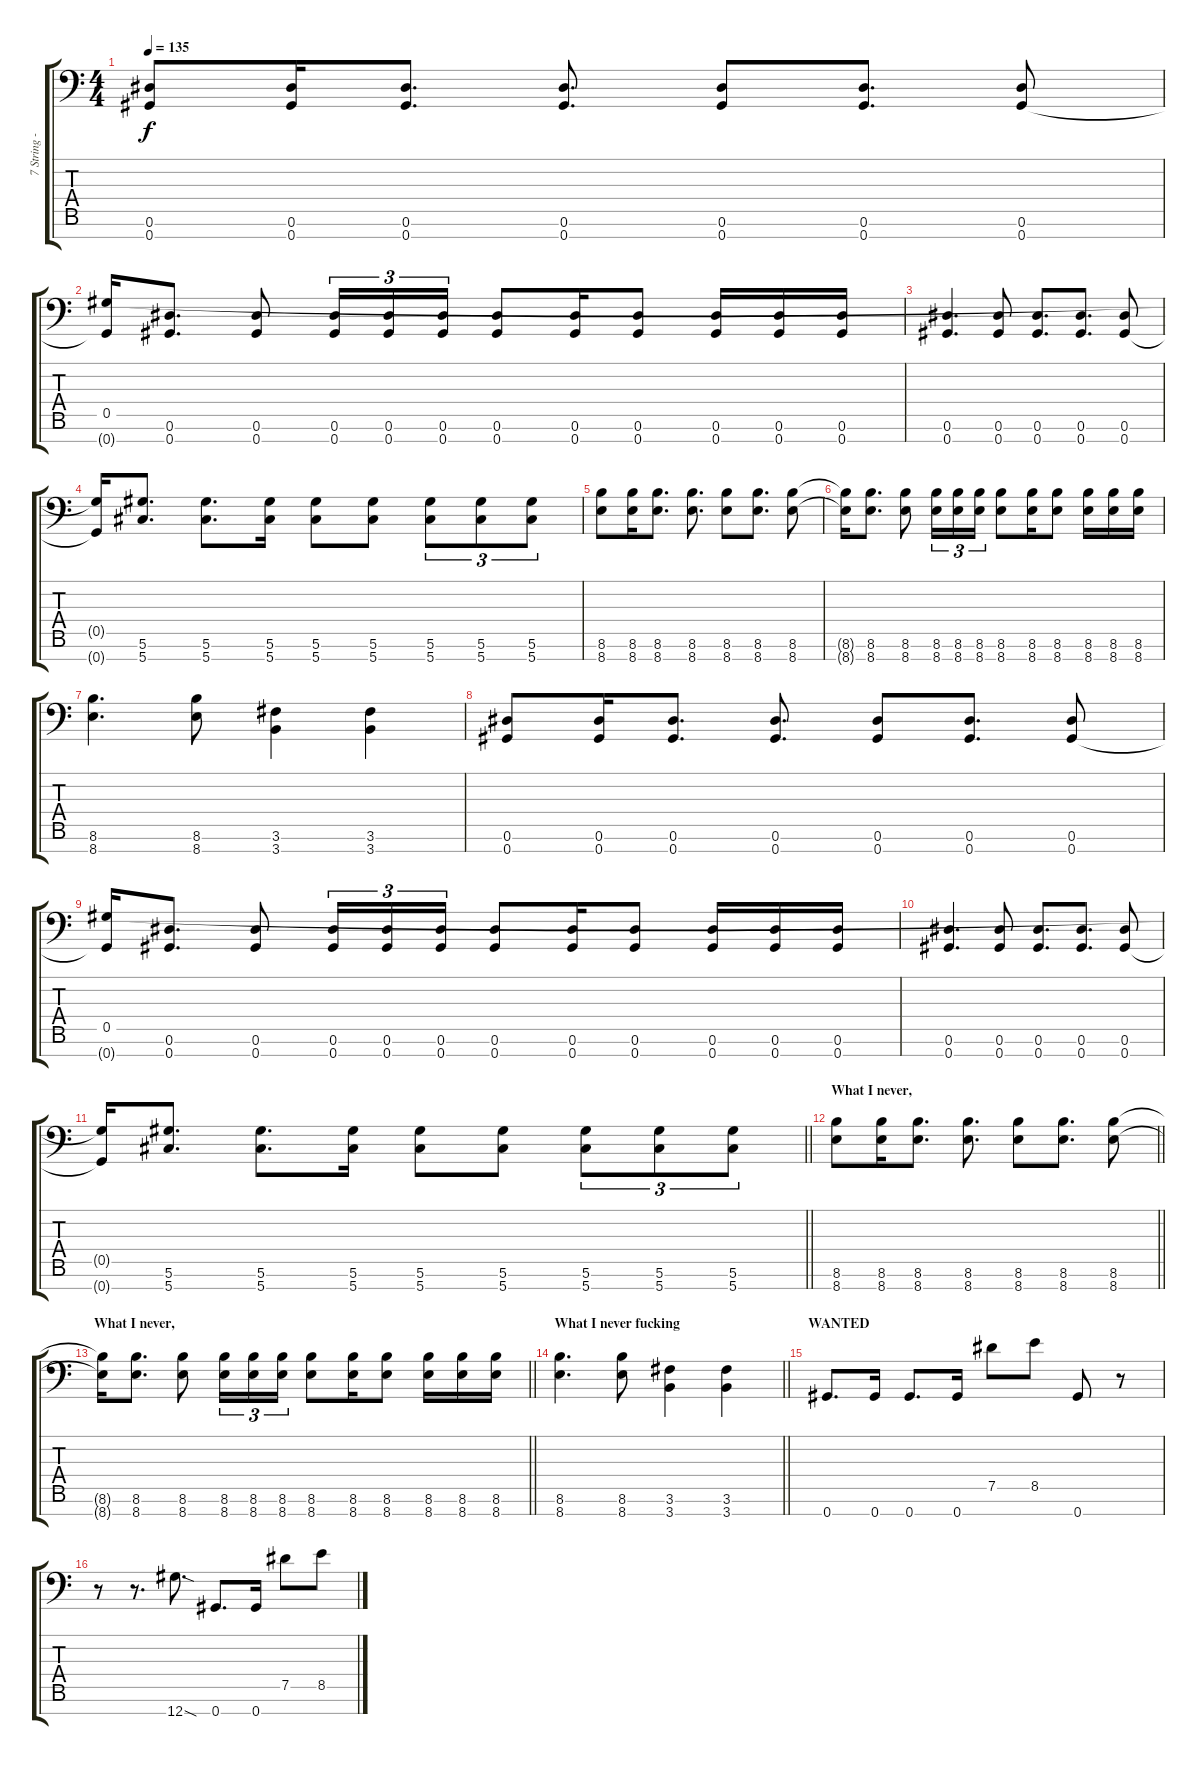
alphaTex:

\track ("7 String - Josh" "7 String -") {instrument distortionguitar}
\staff {score tabs}
\tuning (Eb4 Bb3 Gb3 Db3 Ab2 Eb2 Ab1) {hide}
\ts (4 4)
\tempo 135
\clef f4
\ks c
(0.6 0.7).8{dy f} (0.6 0.7).16 (0.6 0.7).8{d} (0.6 0.7).8{d} (0.6 0.7).8 (0.6 0.7).8{d} (0.6 0.7).8 |
(0.5 0.7{t}).16 (0.6 0.7).8{d} (0.6 0.7).8 (0.6 0.7).16{tu (3 2)} (0.6 0.7).16{tu (3 2)} (0.6 0.7).16{tu (3 2)} (0.6 0.7).8 (0.6 0.7).16 (0.6 0.7).8 (0.6 0.7).16 (0.6 0.7).16 (0.6 0.7).16 |
(0.6 0.7).4{d} (0.6 0.7).8 (0.6 0.7).8{d} (0.6 0.7).8{d} (0.6 0.7).8 |
(0.5{t} 0.7{t}).16 (5.6 5.7).8{d} (5.6 5.7).8{d} (5.6 5.7).16 (5.6 5.7).8 (5.6 5.7).8 (5.6 5.7).8{tu (3 2)} (5.6 5.7).8{tu (3 2)} (5.6 5.7).8{tu (3 2)} |
(8.6 8.7).8 (8.6 8.7).16 (8.6 8.7).8{d} (8.6 8.7).8{d} (8.6 8.7).8 (8.6 8.7).8{d} (8.6 8.7).8 |
(8.6{t} 8.7{t}).16 (8.6 8.7).8{d} (8.6 8.7).8 (8.6 8.7).16{tu (3 2)} (8.6 8.7).16{tu (3 2)} (8.6 8.7).16{tu (3 2)} (8.6 8.7).8 (8.6 8.7).16 (8.6 8.7).8 (8.6 8.7).16 (8.6 8.7).16 (8.6 8.7).16 |
(8.6 8.7).4{d} (8.6 8.7).8 (3.6 3.7).4 (3.6 3.7).4 |
(0.6 0.7).8 (0.6 0.7).16 (0.6 0.7).8{d} (0.6 0.7).8{d} (0.6 0.7).8 (0.6 0.7).8{d} (0.6 0.7).8 |
(0.5 0.7{t}).16 (0.6 0.7).8{d} (0.6 0.7).8 (0.6 0.7).16{tu (3 2)} (0.6 0.7).16{tu (3 2)} (0.6 0.7).16{tu (3 2)} (0.6 0.7).8 (0.6 0.7).16 (0.6 0.7).8 (0.6 0.7).16 (0.6 0.7).16 (0.6 0.7).16 |
(0.6 0.7).4{d} (0.6 0.7).8 (0.6 0.7).8{d} (0.6 0.7).8{d} (0.6 0.7).8 |
\barLineRight lightlight
(0.5{t} 0.7{t}).16 (5.6 5.7).8{d} (5.6 5.7).8{d} (5.6 5.7).16 (5.6 5.7).8 (5.6 5.7).8 (5.6 5.7).8{tu (3 2)} (5.6 5.7).8{tu (3 2)} (5.6 5.7).8{tu (3 2)} |
\section ("" "What I never,")
\barLineRight lightlight
(8.6 8.7).8 (8.6 8.7).16 (8.6 8.7).8{d} (8.6 8.7).8{d} (8.6 8.7).8 (8.6 8.7).8{d} (8.6 8.7).8 |
\section ("" "What I never,")
\barLineRight lightlight
(8.6{t} 8.7{t}).16 (8.6 8.7).8{d} (8.6 8.7).8 (8.6 8.7).16{tu (3 2)} (8.6 8.7).16{tu (3 2)} (8.6 8.7).16{tu (3 2)} (8.6 8.7).8 (8.6 8.7).16 (8.6 8.7).8 (8.6 8.7).16 (8.6 8.7).16 (8.6 8.7).16 |
\section ("" "What I never fucking")
\barLineRight lightlight
(8.6 8.7).4{d} (8.6 8.7).8 (3.6 3.7).4 (3.6 3.7).4 |
\section ("" "WANTED")
0.7.8{d volume 13} 0.7.16 0.7.8{d} 0.7.16 7.5.8 8.5.8 0.7.8 r.8 |
r.8 r.8{d} 12.7{sod}.8{d} 0.7.8{d} 0.7.16 7.5.8 8.5.8
